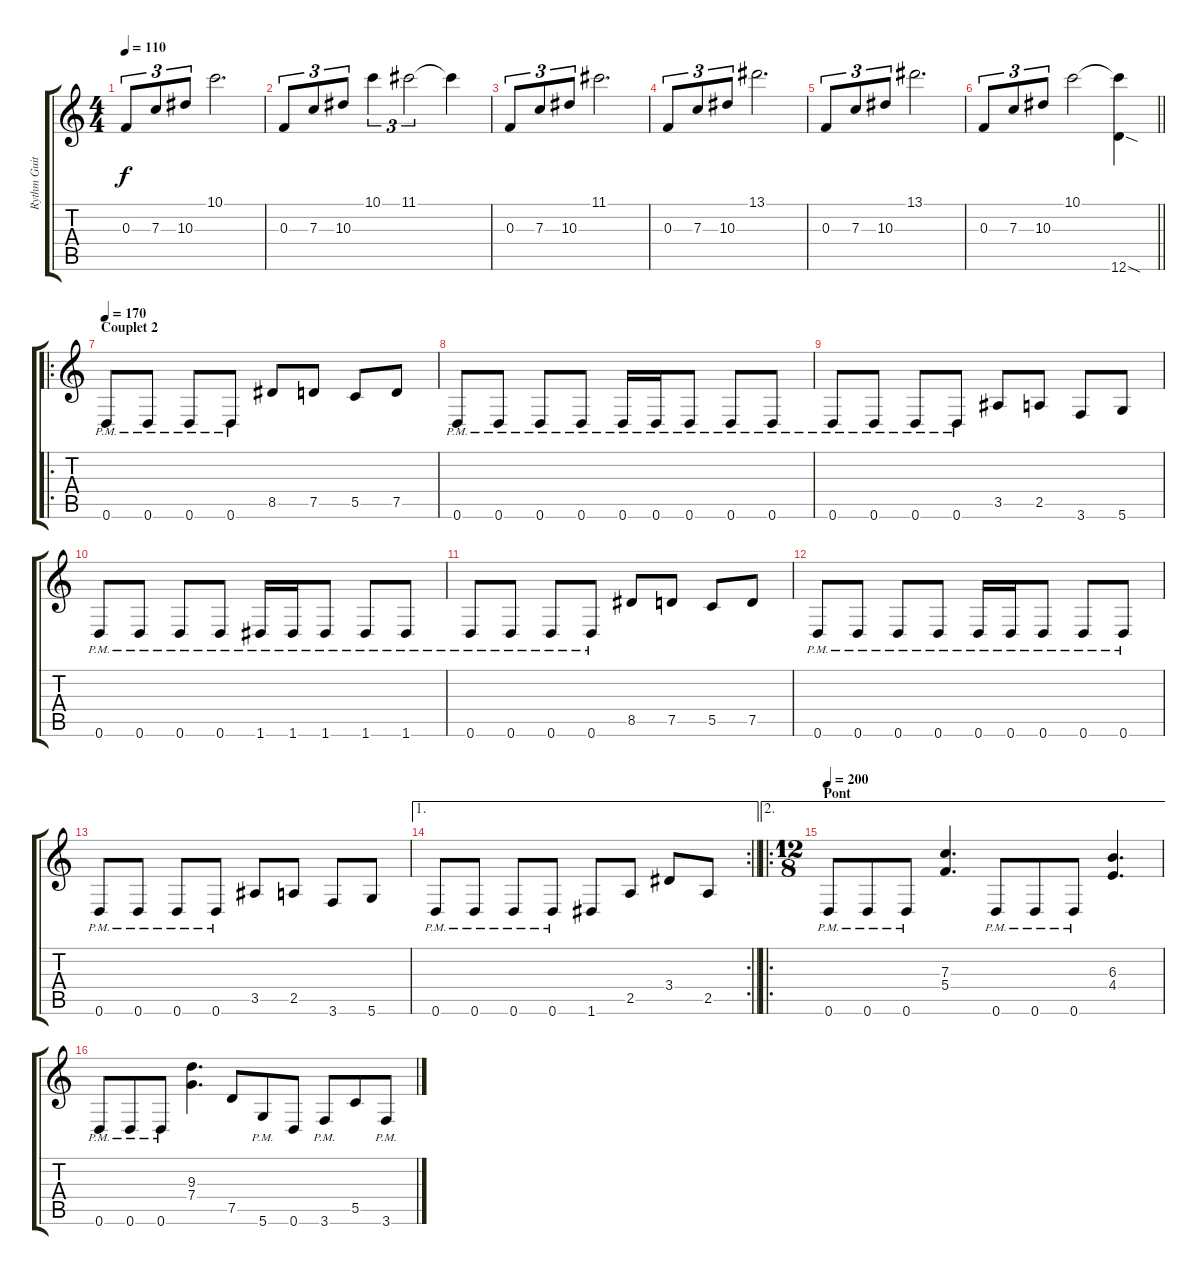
\track ("Rythm Guitar" "Rythm Guit") {instrument distortionguitar}
\staff {score tabs}
\tuning (D4 A3 F3 C3 G2 D2) {hide}
\ts (4 4)
\tempo 110
\clef g2
\ks c
0.3.8{tu (3 2) dy f} 7.3.8{tu (3 2)} 10.3.8{tu (3 2)} 10.1.2{d} |
0.3.8{tu (3 2)} 7.3.8{tu (3 2)} 10.3.8{tu (3 2)} 10.1.4{tu (3 2)} 11.1.2{tu (3 2)} 11.1{t}.4 |
0.3.8{tu (3 2)} 7.3.8{tu (3 2)} 10.3.8{tu (3 2)} 11.1.2{d} |
0.3.8{tu (3 2)} 7.3.8{tu (3 2)} 10.3.8{tu (3 2)} 13.1.2{d} |
0.3.8{tu (3 2)} 7.3.8{tu (3 2)} 10.3.8{tu (3 2)} 13.1.2{d} |
\barLineRight lightlight
0.3.8{tu (3 2)} 7.3.8{tu (3 2)} 10.3.8{tu (3 2)} 10.1.2 (10.1{t} 12.6{sod}).4 |
\ro
\section ("" "Couplet 2")
\tempo 170
0.6{pm}.8{volume 16} 0.6{pm}.8 0.6{pm}.8 0.6{pm}.8 8.5.8 7.5.8 5.5.8 7.5.8 |
0.6{pm}.8 0.6{pm}.8 0.6{pm}.8 0.6{pm}.8 0.6{pm}.16 0.6{pm}.16 0.6{pm}.8 0.6{pm}.8 0.6{pm}.8 |
0.6{pm}.8 0.6{pm}.8 0.6{pm}.8 0.6{pm}.8 3.5.8 2.5.8 3.6.8 5.6.8 |
0.6{pm}.8 0.6{pm}.8 0.6{pm}.8 0.6{pm}.8 1.6{pm}.16 1.6{pm}.16 1.6{pm}.8 1.6{pm}.8 1.6{pm}.8 |
0.6{pm}.8 0.6{pm}.8 0.6{pm}.8 0.6{pm}.8 8.5.8 7.5.8 5.5.8 7.5.8 |
0.6{pm}.8 0.6{pm}.8 0.6{pm}.8 0.6{pm}.8 0.6{pm}.16 0.6{pm}.16 0.6{pm}.8 0.6{pm}.8 0.6{pm}.8 |
0.6{pm}.8 0.6{pm}.8 0.6{pm}.8 0.6{pm}.8 3.5.8 2.5.8 3.6.8 5.6.8 |
\ae 1
\rc 2
\barLineRight lightlight
0.6{pm}.8 0.6{pm}.8 0.6{pm}.8 0.6{pm}.8 1.6.8 2.5.8 3.4.8 2.5.8 |
\ae 2
\ro
\ts (12 8)
\section ("" "Pont")
\tempo 200
0.6{pm}.8 0.6{pm}.8 0.6{pm}.8 (7.3 5.4).4{d} 0.6{pm}.8 0.6{pm}.8 0.6{pm}.8 (6.3 4.4).4{d} |
0.6{pm}.8 0.6{pm}.8 0.6{pm}.8 (9.3 7.4).4{d} 7.5.8 5.6{pm}.8 0.6.8 3.6{pm}.8 5.5.8 3.6{pm}.8
